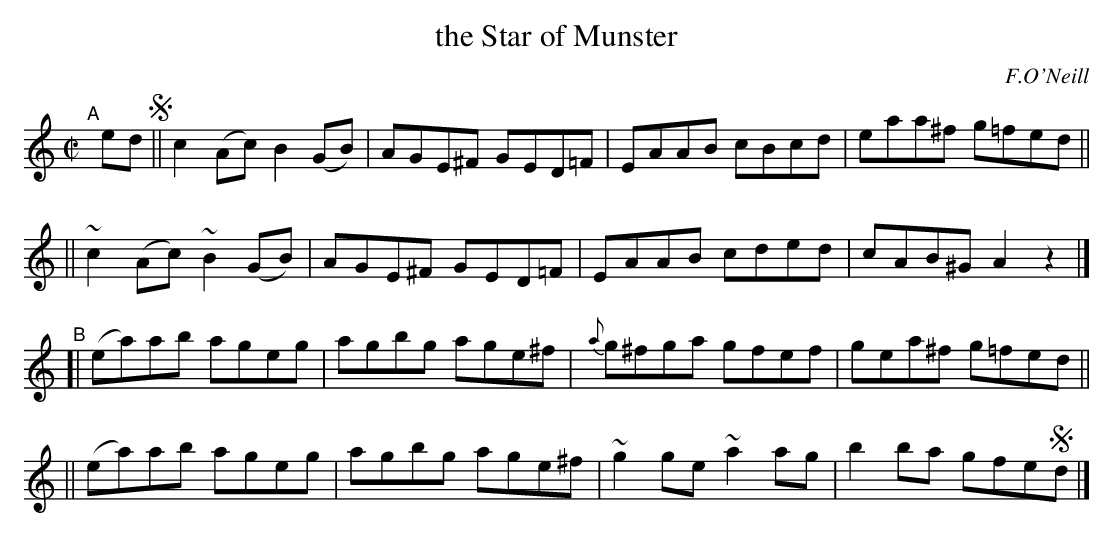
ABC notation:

X:1
T: the Star of Munster
O: F.O'Neill
M: C|
L: 1/8
K: C
"^A"[|] ed !segno!\
||  c2(Ac)  B2(GB) | AGE^F GED=F | EAAB cBcd | eaa^f g=fed ||
|| ~c2(Ac) ~B2(GB) | AGE^F GED=F | EAAB cded | cAB^G A2z2 |]
"^B"[|\
(ea)ab ageg | agbg age^f | {a}g^fga gfef | gea^f g=fed ||
|| (ea)ab ageg | agbg age^f | ~g2ge   ~a2ag | b2ba gfe!segno!d |]
